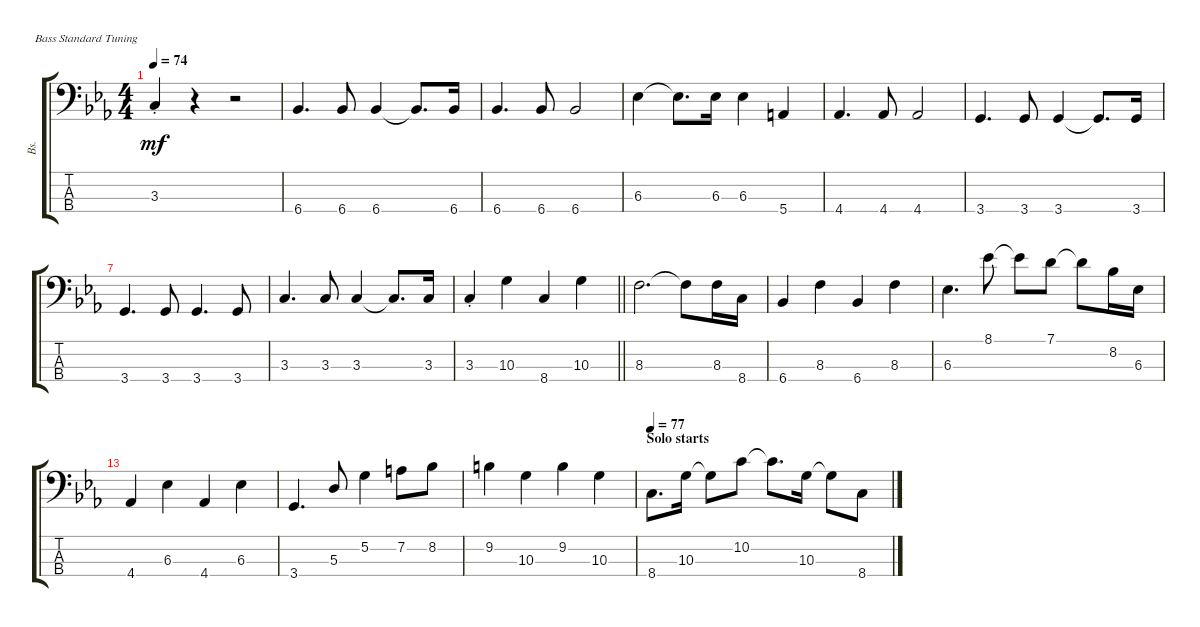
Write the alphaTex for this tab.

\bracketExtendMode groupsimilarinstruments
\otherSystemsTrackNameOrientation horizontal
\defaultBarNumberDisplay FirstOfSystem
\track ("Bass" "Bs.") {multiBarRest instrument electricbassfinger}
\staff {score tabs}
\tuning (G2 D2 A1 E1)
\ts (4 4)
\tempo 74
\clef f4
\ks eb
3.3{st acc forcenatural}.4{dy mf beam Up} r.4{beam Up} r.2{beam Up} |
6.4{acc b}.4{d beam Up} 6.4{acc b}.8{beam Up} 6.4{acc b}.4{beam Up} 6.4{t acc b}.8{d beam Up} 6.4{acc b}.16{beam Up} |
6.4{acc b}.4{d beam Up} 6.4{acc b}.8{beam Up} 6.4{acc b}.2{beam Up} |
6.3{acc b}.4{beam Down} 6.3{t acc b}.8{d beam Down} 6.3{acc b}.16{beam Down} 6.3{acc b}.4{beam Down} 5.4{acc forcenatural}.4{beam Up} |
4.4{acc b}.4{d beam Up} 4.4{acc b}.8{beam Up} 4.4{acc b}.2{beam Up} |
3.4{acc forcenatural}.4{d beam Up} 3.4{acc forcenatural}.8{beam Up} 3.4{acc forcenatural}.4{beam Up} 3.4{t acc forcenatural}.8{d beam Up} 3.4{acc forcenatural}.16{beam Up} |
3.4{acc forcenatural}.4{d beam Up} 3.4{acc forcenatural}.8{beam Up} 3.4{acc forcenatural}.4{d beam Up} 3.4{acc forcenatural}.8{beam Up} |
3.3{acc forcenatural}.4{d beam Up} 3.3{acc forcenatural}.8{beam Up} 3.3{acc forcenatural}.4{beam Up} 3.3{t acc forcenatural}.8{d beam Up} 3.3{acc forcenatural}.16{beam Up} |
\barLineRight lightlight
3.3{st acc forcenatural}.4{beam Up} 10.3{acc forcenatural}.4{beam Down} 8.4{acc forcenatural}.4{beam Up} 10.3{acc forcenatural}.4{beam Down} |
8.3{acc forcenatural}.2{d beam Down} 8.3{t acc forcenatural}.8{beam Down} 8.3{acc forcenatural}.16{beam Down} 8.4{acc forcenatural}.16{beam Down} |
6.4{acc b}.4{beam Up} 8.3{acc forcenatural}.4{beam Down} 6.4{acc b}.4{beam Up} 8.3{acc forcenatural}.4{beam Down} |
6.3{acc b}.4{d beam Down} 8.1{acc b}.8{beam Down} 8.1{t acc b}.8{beam Down} 7.1{acc forcenatural}.8{beam Down} 7.1{t acc forcenatural}.8{beam Down} 8.2{acc b}.16{beam Down} 6.3{acc b}.16{beam Down} |
4.4{acc b}.4{beam Up} 6.3{acc b}.4{beam Down} 4.4{acc b}.4{beam Up} 6.3{acc b}.4{beam Down} |
3.4{acc forcenatural}.4{d beam Up} 5.3{acc forcenatural}.8{beam Up} 5.2{acc forcenatural}.4{beam Down} 7.2{acc forcenatural}.8{beam Down} 8.2{acc b}.8{beam Down} |
9.2{acc forcenatural}.4{beam Down} 10.3{acc forcenatural}.4{beam Down} 9.2{acc forcenatural}.4{beam Down} 10.3{acc forcenatural}.4{beam Down} |
\section ("" "Solo starts")
\tempo 77
8.4{acc forcenatural}.8{d beam Down} 10.3{acc forcenatural}.16{beam Down} 10.3{t acc forcenatural}.8{beam Down} 10.2{acc forcenatural}.8{beam Down} 10.2{t acc forcenatural}.8{d beam Down} 10.3{acc forcenatural}.16{beam Down} 10.3{t acc forcenatural}.8{beam Down} 8.4{acc forcenatural}.8{beam Down}
